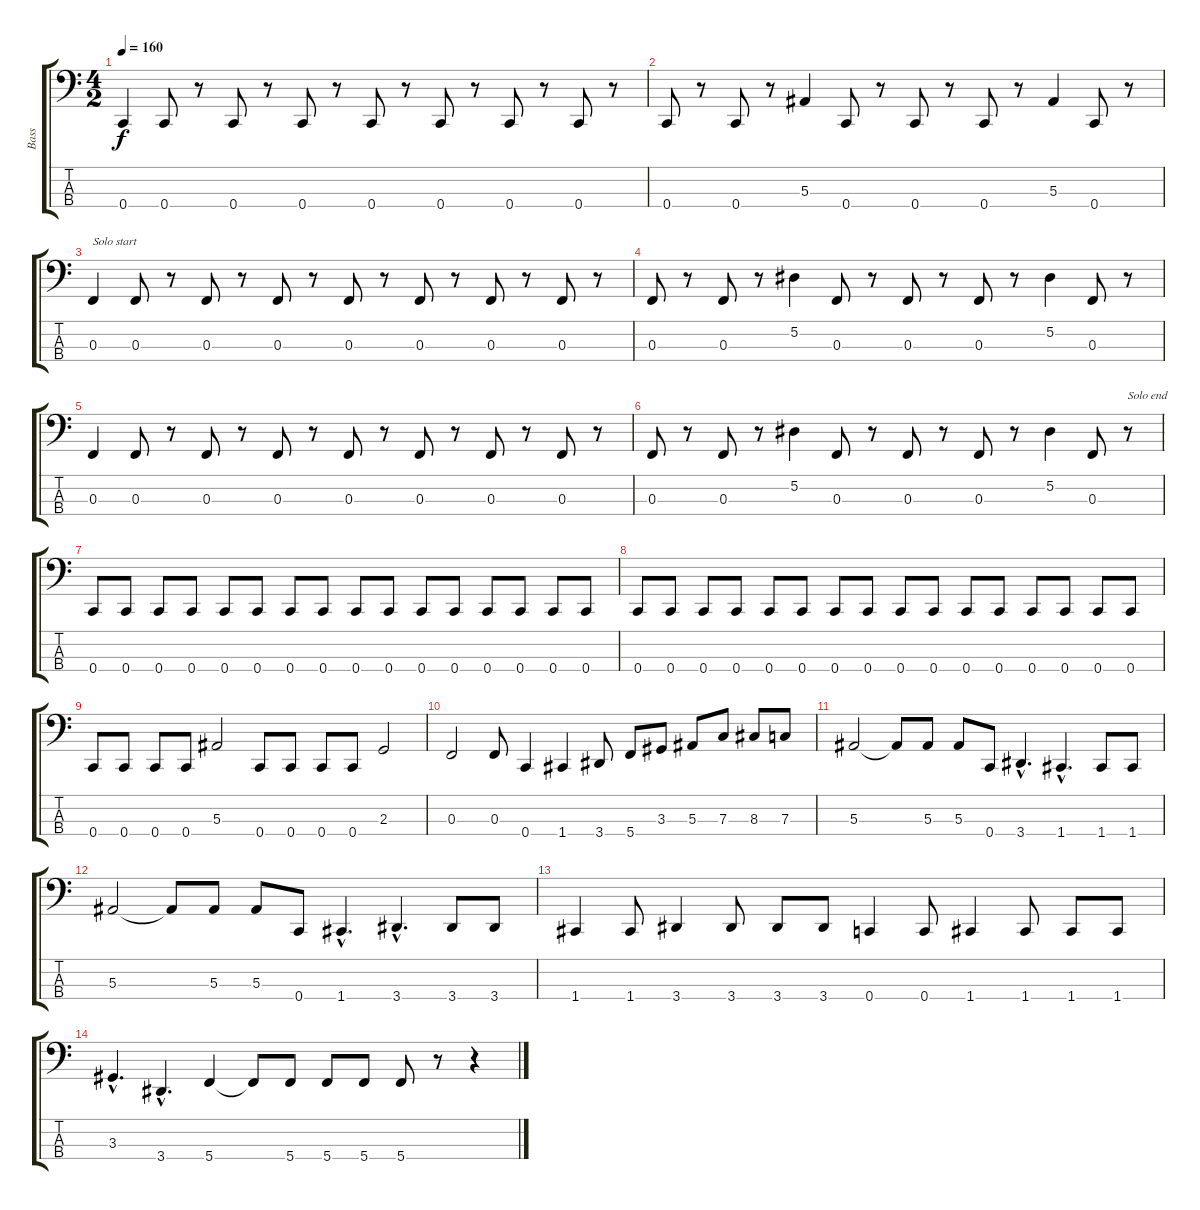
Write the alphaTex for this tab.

\track ("Bass" "Bass") {instrument electricbassfinger}
\staff {score tabs}
\tuning (Eb2 Bb1 F1 C1) {hide}
\ts (4 2)
\tempo 160
\clef f4
\ks c
0.4.4{dy f} 0.4.8 r.8 0.4.8 r.8 0.4.8 r.8 0.4.8 r.8 0.4.8 r.8 0.4.8 r.8 0.4.8 r.8 |
0.4.8 r.8 0.4.8 r.8 5.3.4 0.4.8 r.8 0.4.8 r.8 0.4.8 r.8 5.3.4 0.4.8 r.8 |
0.3.4{txt "Solo start"} 0.3.8 r.8 0.3.8 r.8 0.3.8 r.8 0.3.8 r.8 0.3.8 r.8 0.3.8 r.8 0.3.8 r.8 |
0.3.8 r.8 0.3.8 r.8 5.2.4 0.3.8 r.8 0.3.8 r.8 0.3.8 r.8 5.2.4 0.3.8 r.8 |
0.3.4 0.3.8 r.8 0.3.8 r.8 0.3.8 r.8 0.3.8 r.8 0.3.8 r.8 0.3.8 r.8 0.3.8 r.8 |
0.3.8 r.8 0.3.8 r.8 5.2.4 0.3.8 r.8 0.3.8 r.8 0.3.8 r.8 5.2.4 0.3.8 r.8{txt "Solo end"} |
0.4.8 0.4.8 0.4.8 0.4.8 0.4.8 0.4.8 0.4.8 0.4.8 0.4.8 0.4.8 0.4.8 0.4.8 0.4.8 0.4.8 0.4.8 0.4.8 |
0.4.8 0.4.8 0.4.8 0.4.8 0.4.8 0.4.8 0.4.8 0.4.8 0.4.8 0.4.8 0.4.8 0.4.8 0.4.8 0.4.8 0.4.8 0.4.8 |
0.4.8 0.4.8 0.4.8 0.4.8 5.3.2 0.4.8 0.4.8 0.4.8 0.4.8 2.3.2 |
0.3.2 0.3.8 0.4.4 1.4.4 3.4.8 5.4.8 3.3.8 5.3.8 7.3.8 8.3.8 7.3.8 |
5.3.2 5.3{t}.8 5.3.8 5.3.8 0.4.8 3.4{hac}.4{d} 1.4{hac}.4{d} 1.4.8 1.4.8 |
5.3.2 5.3{t}.8 5.3.8 5.3.8 0.4.8 1.4{hac}.4{d} 3.4{hac}.4{d} 3.4.8 3.4.8 |
1.4.4 1.4.8 3.4.4 3.4.8 3.4.8 3.4.8 0.4.4 0.4.8 1.4.4 1.4.8 1.4.8 1.4.8 |
3.3{hac}.4{d} 3.4{hac}.4{d} 5.4.4 5.4{t}.8 5.4.8 5.4.8 5.4.8 5.4.8 r.8 r.4
